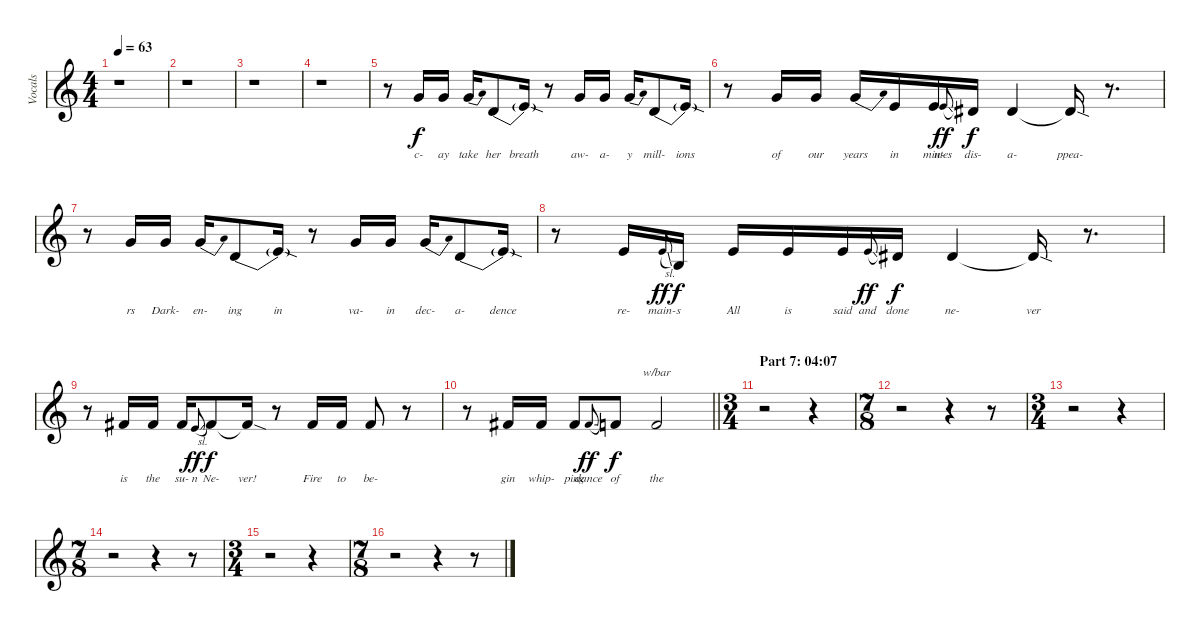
\track ("Vocals" "Vocals") {instrument lead2sawtooth}
\staff {score}
\tuning (E4 B3 G3 D3 A2 E2) {hide}
\ts (4 4)
\tempo 63
\clef g2
\ks c
r.1{dy f} |
r.1 |
r.1 |
r.1 |
r.8 8.2.16{lyrics (0 "c-") lyrics (1 "") lyrics (2 "") lyrics (3 "") lyrics (4 "")} 8.2.16{lyrics (0 "ay") lyrics (1 "") lyrics (2 "") lyrics (3 "") lyrics (4 "")} 8.2{be (bend 0 0 60 4)}.16{lyrics (0 "take") lyrics (1 "") lyrics (2 "") lyrics (3 "") lyrics (4 "")} 7.3{be (bend 0 0 60 4)}.8{lyrics (0 "her") lyrics (1 "") lyrics (2 "") lyrics (3 "") lyrics (4 "")} 7.3{sod t}.16{lyrics (0 "breath") lyrics (1 "") lyrics (2 "") lyrics (3 "") lyrics (4 "")} r.8 8.2.16{lyrics (0 "aw-") lyrics (1 "") lyrics (2 "") lyrics (3 "") lyrics (4 "")} 8.2.16{lyrics (0 "a-") lyrics (1 "") lyrics (2 "") lyrics (3 "") lyrics (4 "")} 8.2{be (bend 0 0 60 4)}.16{lyrics (0 "y") lyrics (1 "") lyrics (2 "") lyrics (3 "") lyrics (4 "")} 7.3{be (bend 0 0 60 4)}.8{lyrics (0 "mill-") lyrics (1 "") lyrics (2 "") lyrics (3 "") lyrics (4 "")} 7.3{sod t}.16{lyrics (0 "ions") lyrics (1 "") lyrics (2 "") lyrics (3 "") lyrics (4 "")} |
r.8 8.2.16{lyrics (0 "of") lyrics (1 "") lyrics (2 "") lyrics (3 "") lyrics (4 "")} 8.2.16{lyrics (0 "our") lyrics (1 "") lyrics (2 "") lyrics (3 "") lyrics (4 "")} 8.2{be (bend 0 0 60 4)}.16{lyrics (0 "years") lyrics (1 "") lyrics (2 "") lyrics (3 "") lyrics (4 "")} 9.3.16{lyrics (0 "in") lyrics (1 "") lyrics (2 "") lyrics (3 "") lyrics (4 "")} 9.3.16{lyrics (0 "min-") lyrics (1 "") lyrics (2 "") lyrics (3 "") lyrics (4 "")} 9.3{sl}.8{lyrics (0 "utes") lyrics (1 "") lyrics (2 "") lyrics (3 "") lyrics (4 "") gr onbeat dy ff} 8.3.16{lyrics (0 "dis-") lyrics (1 "") lyrics (2 "") lyrics (3 "") lyrics (4 "") dy f} 8.3.4{lyrics (0 "a-") lyrics (1 "") lyrics (2 "") lyrics (3 "") lyrics (4 "")} 8.3{sod t}.16{lyrics (0 "ppea-") lyrics (1 "") lyrics (2 "") lyrics (3 "") lyrics (4 "")} r.8{d} |
r.8 8.2.16{lyrics (0 "rs") lyrics (1 "") lyrics (2 "") lyrics (3 "") lyrics (4 "")} 8.2.16{lyrics (0 "Dark-") lyrics (1 "") lyrics (2 "") lyrics (3 "") lyrics (4 "")} 8.2{be (bend 0 0 60 4)}.16{lyrics (0 "en-") lyrics (1 "") lyrics (2 "") lyrics (3 "") lyrics (4 "")} 7.3{be (bend 0 0 60 4)}.8{lyrics (0 "ing") lyrics (1 "") lyrics (2 "") lyrics (3 "") lyrics (4 "")} 7.3{sod t}.16{lyrics (0 "in") lyrics (1 "") lyrics (2 "") lyrics (3 "") lyrics (4 "")} r.8 8.2.16{lyrics (0 "va-") lyrics (1 "") lyrics (2 "") lyrics (3 "") lyrics (4 "")} 8.2.16{lyrics (0 "in") lyrics (1 "") lyrics (2 "") lyrics (3 "") lyrics (4 "")} 8.2{be (bend 0 0 60 4)}.16{lyrics (0 "dec-") lyrics (1 "") lyrics (2 "") lyrics (3 "") lyrics (4 "")} 7.3{be (bend 0 0 60 4)}.8{lyrics (0 "a-") lyrics (1 "") lyrics (2 "") lyrics (3 "") lyrics (4 "")} 7.3{sod t}.16{lyrics (0 "dence") lyrics (1 "") lyrics (2 "") lyrics (3 "") lyrics (4 "")} |
r.8 9.3.16{lyrics (0 "re-") lyrics (1 "") lyrics (2 "") lyrics (3 "") lyrics (4 "")} 9.3{sl}.8{lyrics (0 "main-") lyrics (1 "") lyrics (2 "") lyrics (3 "") lyrics (4 "") gr onbeat dy ff} 4.3.16{lyrics (0 "s") lyrics (1 "") lyrics (2 "") lyrics (3 "") lyrics (4 "") dy f} 9.3.16{lyrics (0 "All") lyrics (1 "") lyrics (2 "") lyrics (3 "") lyrics (4 "")} 9.3.16{lyrics (0 "is") lyrics (1 "") lyrics (2 "") lyrics (3 "") lyrics (4 "")} 9.3.16{lyrics (0 "said") lyrics (1 "") lyrics (2 "") lyrics (3 "") lyrics (4 "")} 9.3{sl}.8{lyrics (0 "and") lyrics (1 "") lyrics (2 "") lyrics (3 "") lyrics (4 "") gr onbeat dy ff} 8.3.16{lyrics (0 "done") lyrics (1 "") lyrics (2 "") lyrics (3 "") lyrics (4 "") dy f} 8.3.4{lyrics (0 "ne-") lyrics (1 "") lyrics (2 "") lyrics (3 "") lyrics (4 "")} 8.3{sod t}.16{lyrics (0 "ver") lyrics (1 "") lyrics (2 "") lyrics (3 "") lyrics (4 "")} r.8{d} |
r.8 7.2.16{lyrics (0 "is") lyrics (1 "") lyrics (2 "") lyrics (3 "") lyrics (4 "")} 7.2.16{lyrics (0 "the") lyrics (1 "") lyrics (2 "") lyrics (3 "") lyrics (4 "")} 7.2.16{lyrics (0 "su-") lyrics (1 "") lyrics (2 "") lyrics (3 "") lyrics (4 "")} 5.2{sl}.8{lyrics (0 "n") lyrics (1 "") lyrics (2 "") lyrics (3 "") lyrics (4 "") gr onbeat dy ff} 7.2.8{lyrics (0 "Ne-") lyrics (1 "") lyrics (2 "") lyrics (3 "") lyrics (4 "") dy f} 7.2{sod t}.16{lyrics (0 "ver!") lyrics (1 "") lyrics (2 "") lyrics (3 "") lyrics (4 "")} r.8 7.2.16{lyrics (0 "Fire") lyrics (1 "") lyrics (2 "") lyrics (3 "") lyrics (4 "")} 7.2.16{lyrics (0 "to") lyrics (1 "") lyrics (2 "") lyrics (3 "") lyrics (4 "")} 7.2.8{lyrics (0 "be-") lyrics (1 "") lyrics (2 "") lyrics (3 "") lyrics (4 "")} r.8 |
\barLineRight lightlight
r.8 7.2.16{lyrics (0 "gin") lyrics (1 "") lyrics (2 "") lyrics (3 "") lyrics (4 "")} 7.2.16{lyrics (0 "whip-") lyrics (1 "") lyrics (2 "") lyrics (3 "") lyrics (4 "")} 7.2.8{lyrics (0 "ping") lyrics (1 "") lyrics (2 "") lyrics (3 "") lyrics (4 "")} 7.2{sl}.8{lyrics (0 "dance") lyrics (1 "") lyrics (2 "") lyrics (3 "") lyrics (4 "") gr onbeat dy ff} 6.2.8{lyrics (0 "of") lyrics (1 "") lyrics (2 "") lyrics (3 "") lyrics (4 "") dy f} 6.2.2{tbe (custom default 0 0 30 0 60 -8) lyrics (0 "the") lyrics (1 "") lyrics (2 "") lyrics (3 "") lyrics (4 "")} |
\ts (3 4)
\section ("" "Part 7: 04:07")
r.2 r.4 |
\ts (7 8)
r.2 r.4 r.8 |
\ts (3 4)
r.2 r.4 |
\ts (7 8)
r.2 r.4 r.8 |
\ts (3 4)
r.2 r.4 |
\ts (7 8)
r.2 r.4 r.8
